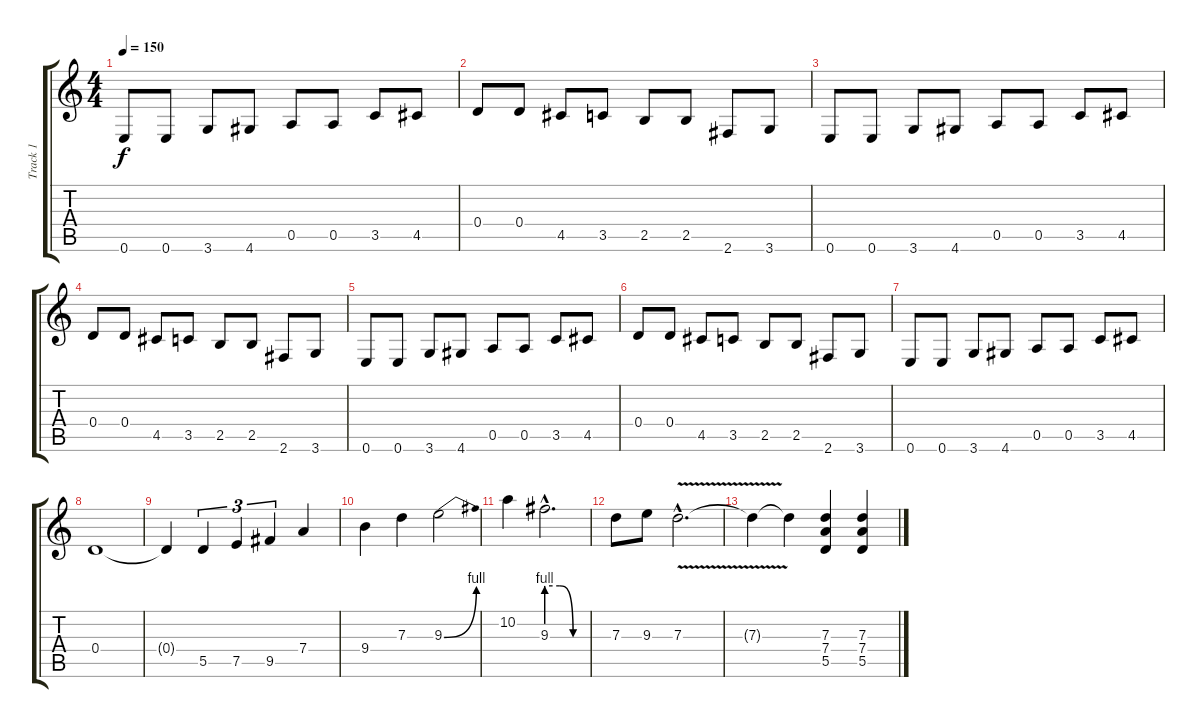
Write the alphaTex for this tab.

\track ("Track 1" "Track 1") {instrument overdrivenguitar}
\staff {score tabs}
\tuning (E4 B3 G3 D3 A2 E2) {hide}
\ts (4 4)
\tempo 150
\clef g2
\ks c
0.6.8{dy f} 0.6.8 3.6.8 4.6.8 0.5.8 0.5.8 3.5.8 4.5.8 |
0.4.8 0.4.8 4.5.8 3.5.8 2.5.8 2.5.8 2.6.8 3.6.8 |
0.6.8 0.6.8 3.6.8 4.6.8 0.5.8 0.5.8 3.5.8 4.5.8 |
0.4.8 0.4.8 4.5.8 3.5.8 2.5.8 2.5.8 2.6.8 3.6.8 |
0.6.8 0.6.8 3.6.8 4.6.8 0.5.8 0.5.8 3.5.8 4.5.8 |
0.4.8 0.4.8 4.5.8 3.5.8 2.5.8 2.5.8 2.6.8 3.6.8 |
0.6.8 0.6.8 3.6.8 4.6.8 0.5.8 0.5.8 3.5.8 4.5.8 |
0.4.1 |
0.4{t}.4 5.5.4{tu (3 2)} 7.5.4{tu (3 2)} 9.5.4{tu (3 2)} 7.4.4 |
9.4.4 7.3.4 9.3{be (bend 0 0 60 4)}.2 |
10.2.4 9.3{be (custom 0 4 20 4 40 0 60 0) hac}.2{d} |
7.3.8 9.3.8 7.3{v hac}.2{d} |
7.3{t}.4 7.3{t}.4 (7.3 7.4 5.5).4 (7.3 7.4 5.5).4
